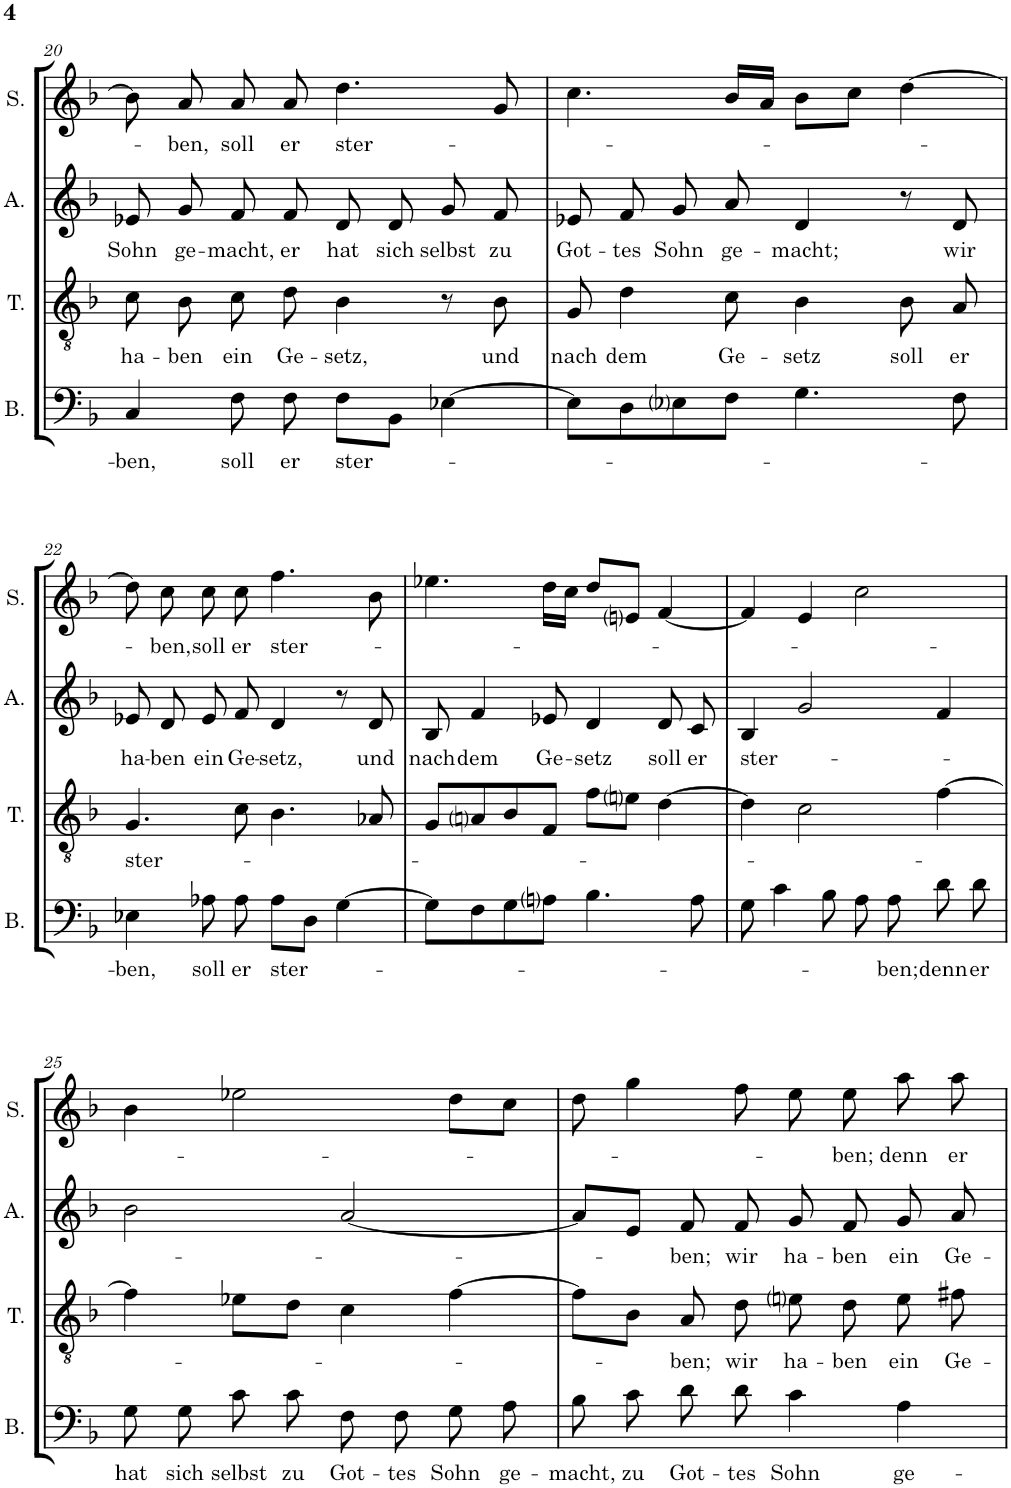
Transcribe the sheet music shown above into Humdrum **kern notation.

**kern	**text	**kern	**text	**kern	**text	**kern	**text
*part4	*part4	*part3	*part3	*part2	*part2	*part1	*part1
*staff4	*staff4	*staff3	*staff3	*staff2	*staff2	*staff1	*staff1
*I"Basso	*	*I"Tenore	*	*I"Alto	*	*I"Soprano	*
*I'B.	*	*I'T.	*	*I'A.	*	*I'S.	*
!!LO:PB:g=z
*clefF4	*	*clefGv2	*	*clefG2	*	*clefG2	*
*k[b-]	*	*k[b-]	*	*k[b-]	*	*k[b-]	*
*F:	*	*F:	*	*F:	*	*F:	*
*M4/4	*	*M4/4	*	*M4/4	*	*M4/4	*
=20	=20	=20	=20	=20	=20	=20	=20
!	!LO:LY:b	!	!LO:LY:b	!	!LO:LY:b	!	!
4C/	-ben,	8c\	ha-	8e-X/	Sohn	8b-\]	.
!	!	!	!LO:LY:b	!	!LO:LY:b	!	!LO:LY:b
.	.	8B-\	-ben	8g/	ge-	8a/	-ben,
!	!LO:LY:b	!	!LO:LY:b	!	!LO:LY:b	!	!LO:LY:b
8F\	soll	8c\	ein	8f/	-macht,	8a/	soll
!	!LO:LY:b	!	!LO:LY:b	!	!LO:LY:b	!	!LO:LY:b
8F\	er	8d\	Ge-	8f/	er	8a/	er
!	!LO:LY:b	!	!LO:LY:b	!	!LO:LY:b	!	!LO:LY:b
8F\L	ster-	4B-\	-setz,	8d/	hat	4.dd\	ster-
!	!	!	!	!	!LO:LY:b	!	!
8BB-\J	.	.	.	8d/	sich	.	.
!	!	!	!	!	!LO:LY:b	!	!
[4E-X\	.	8r	.	8g/	selbst	.	.
!	!	!	!LO:LY:b	!	!LO:LY:b	!	!
.	.	8B-\	und	8f/	zu	8g/	.
=21	=21	=21	=21	=21	=21	=21	=21
!	!	!	!LO:LY:b	!	!LO:LY:b	!	!
8E-\L]	.	8G/	nach	8e-X/	Got-	4.cc\	.
!	!	!	!LO:LY:b	!	!LO:LY:b	!	!
8D\	.	4d\	dem	8f/	-tes	.	.
!	!	!	!	!	!LO:LY:b	!	!
8E-i\	.	.	.	8g/	Sohn	.	.
!	!	!	!LO:LY:b	!	!LO:LY:b	!	!
8F\J	.	8c\	Ge-	8a/	ge-	16b-/LL	.
.	.	.	.	.	.	16a/JJ	.
!	!	!	!LO:LY:b	!	!LO:LY:b	!	!
4.G\	.	4B-\	-setz	4d/	-macht;	8b-\L	.
.	.	.	.	.	.	8cc\J	.
!	!	!	!LO:LY:b	!	!	!	!
.	.	8B-\	soll	8r	.	[4dd\	.
!	!	!	!LO:LY:b	!	!LO:LY:b	!	!
8F\	.	8A/	er	8d/	wir	.	.
!!LO:LB:g=z
=22	=22	=22	=22	=22	=22	=22	=22
!	!LO:LY:b	!	!LO:LY:b	!	!LO:LY:b	!	!
4E-X\	-ben,	4.G/	ster-	8e-X/	ha-	8dd\]	.
!	!	!	!	!	!LO:LY:b	!	!LO:LY:b
.	.	.	.	8d/	-ben	8cc\	-ben,
!	!LO:LY:b	!	!	!	!LO:LY:b	!	!LO:LY:b
8A-X\	soll	.	.	8e-/	ein	8cc\	soll
!	!LO:LY:b	!	!	!	!LO:LY:b	!	!LO:LY:b
8A-\	er	8c\	.	8f/	Ge-	8cc\	er
!	!LO:LY:b	!	!	!	!LO:LY:b	!	!LO:LY:b
8A-\L	ster-	4.B-\	.	4d/	-setz,	4.ff\	ster-
8D\J	.	.	.	.	.	.	.
[4G\	.	.	.	8r	.	.	.
!	!	!	!	!	!LO:LY:b	!	!
.	.	8A-X/	.	8d/	und	8b-\	.
=23	=23	=23	=23	=23	=23	=23	=23
!	!	!	!	!	!LO:LY:b	!	!
8G\L]	.	8G/L	.	8B-/	nach	4.ee-X\	.
!	!	!	!	!	!LO:LY:b	!	!
8F\	.	8Ani/	.	4f/	dem	.	.
8G\	.	8B-/	.	.	.	.	.
!	!	!	!	!	!LO:LY:b	!	!
8Ani\J	.	8F/J	.	8e-X/	Ge-	16dd\LL	.
.	.	.	.	.	.	16cc\JJ	.
!	!	!	!	!	!LO:LY:b	!	!
4.B-\	.	8f\L	.	4d/	-setz	8dd/L	.
.	.	8eni\J	.	.	.	8eni/J	.
!	!	!	!	!	!LO:LY:b	!	!
.	.	[4d\	.	8d/	soll	[4f/	.
!	!	!	!	!	!LO:LY:b	!	!
8A\	.	.	.	8c/	er	.	.
=24	=24	=24	=24	=24	=24	=24	=24
!	!	!	!	!	!LO:LY:b	!	!
8G\	.	4d\]	.	4B-/	ster-	4f/]	.
4c\	.	.	.	.	.	.	.
.	.	2c\	.	2g/	.	4e/	.
8B-\	.	.	.	.	.	.	.
8A\	.	.	.	.	.	2cc\	.
!	!LO:LY:b	!	!	!	!	!	!
8A\	-ben;	.	.	.	.	.	.
!	!LO:LY:b	!	!	!	!	!	!
8d\	denn	[4f\	.	4f/	.	.	.
!	!LO:LY:b	!	!	!	!	!	!
8d\	er	.	.	.	.	.	.
!!LO:LB:g=z
=25	=25	=25	=25	=25	=25	=25	=25
!	!LO:LY:b	!	!	!	!	!	!
8G\	hat	4f\]	.	2b-\	.	4b-\	.
!	!LO:LY:b	!	!	!	!	!	!
8G\	sich	.	.	.	.	.	.
!	!LO:LY:b	!	!	!	!	!	!
8c\	selbst	8e-X\L	.	.	.	2ee-X\	.
!	!LO:LY:b	!	!	!	!	!	!
8c\	zu	8d\J	.	.	.	.	.
!	!LO:LY:b	!	!	!	!	!	!
8F\	Got-	4c\	.	[2a/	.	.	.
!	!LO:LY:b	!	!	!	!	!	!
8F\	-tes	.	.	.	.	.	.
!	!LO:LY:b	!	!	!	!	!	!
8G\	Sohn	[4f\	.	.	.	8dd\L	.
!	!LO:LY:b	!	!	!	!	!	!
8A\	ge-	.	.	.	.	8cc\J	.
=26	=26	=26	=26	=26	=26	=26	=26
!	!LO:LY:b	!	!	!	!	!	!
8B-\	-macht,	8f\L]	.	8a/L]	.	8dd\	.
!	!LO:LY:b	!	!	!	!	!	!
8c\	zu	8B-\J	.	8e/J	.	4gg\	.
!	!LO:LY:b	!	!LO:LY:b	!	!LO:LY:b	!	!
8d\	Got-	8A/	-ben;	8f/	-ben;	.	.
!	!LO:LY:b	!	!LO:LY:b	!	!LO:LY:b	!	!
8d\	-tes	8d\	wir	8f/	wir	8ff\	.
!	!LO:LY:b	!	!LO:LY:b	!	!LO:LY:b	!	!
4c\	Sohn	8eni\	ha-	8g/	ha-	8ee\	.
!	!	!	!LO:LY:b	!	!LO:LY:b	!	!LO:LY:b
.	.	8d\	-ben	8f/	-ben	8ee\	-ben;
!	!LO:LY:b	!	!LO:LY:b	!	!LO:LY:b	!	!LO:LY:b
4A\	ge-	8e\	ein	8g/	ein	8aa\	denn
!	!	!	!LO:LY:b	!	!LO:LY:b	!	!LO:LY:b
.	.	8f#X\	Ge-	8a/	Ge-	8aa\	er
=	=	=	=	=	=	=	=
*-	*-	*-	*-	*-	*-	*-	*-
